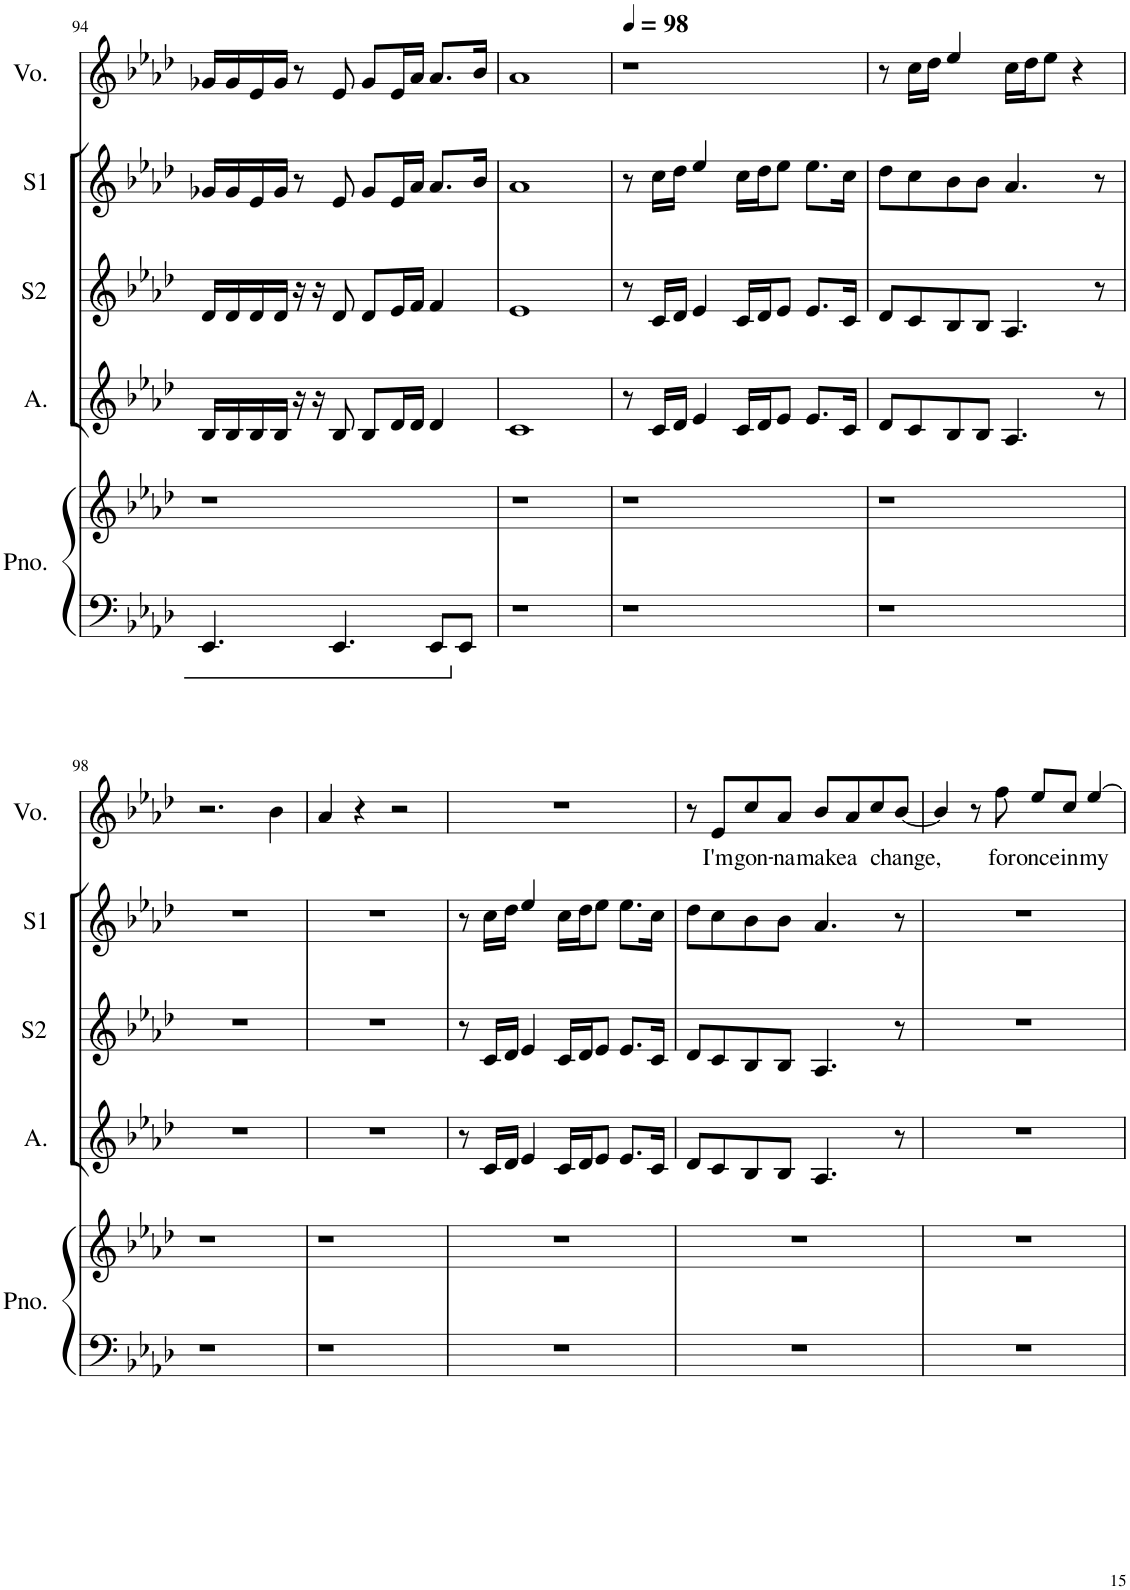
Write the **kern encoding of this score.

**kern	**kern	**kern	**kern	**kern	**kern	**text
*part5	*part5	*part4	*part3	*part2	*part1	*part1
*staff6	*staff5	*staff4	*staff3	*staff2	*staff1	*staff1
*I"Piano	*	*I"Alto	*I"Soprano 2	*I"Soprano 1	*I"Voice	*
*I'Pno.	*	*I'A.	*I'S2	*I'S1	*I'Vo.	*
!!LO:PB:g=z
*clefF4	*clefG2	*clefG2	*clefG2	*clefG2	*clefG2	*
*k[b-e-a-d-]	*k[b-e-a-d-]	*k[b-e-a-d-]	*k[b-e-a-d-]	*k[b-e-a-d-]	*k[b-e-a-d-]	*
*A-:	*A-:	*A-:	*A-:	*A-:	*A-:	*
*M4/4	*M4/4	*M4/4	*M4/4	*M4/4	*M4/4	*
=94	=94	=94	=94	=94	=94	=94
4.EE-/	1r	16B-/LL	16d-/LL	16g-X/LL	16g-X/LL	.
.	.	16B-/	16d-/	16g-/	16g-/	.
.	.	16B-/	16d-/	16e-/	16e-/	.
.	.	16B-/JJ	16d-/JJ	16g-/JJ	16g-/JJ	.
.	.	16r	16r	8r	8r	.
.	.	16r	16r	.	.	.
4.EE-/	.	8B-/	8d-/	8e-/	8e-/	.
.	.	8B-/L	8d-/L	8g-/L	8g-/L	.
.	.	16d-/L	16e-/L	16e-/L	16e-/L	.
.	.	16d-/JJ	16f/JJ	16a-/JJ	16a-/JJ	.
8EE-/L	.	4d-/	4f/	8.a-/L	8.a-/L	.
8EE-/J	.	.	.	.	.	.
.	.	.	.	16b-/Jk	16b-/Jk	.
=95	=95	=95	=95	=95	=95	=95
1r	1r	1c	1e-	1a-	1a-	.
=96	=96	=96	=96	=96	=96	=96
*	*	*	*	*	*MM98	*
1r	1r	8r	8r	8r	1r	.
.	.	16c/LL	16c/LL	16cc\LL	.	.
.	.	16d-/JJ	16d-/JJ	16dd-\JJ	.	.
.	.	4e-/	4e-/	4ee-/	.	.
.	.	16c/LL	16c/LL	16cc\LL	.	.
.	.	16d-/J	16d-/J	16dd-\J	.	.
.	.	8e-/J	8e-/J	8ee-\J	.	.
.	.	8.e-/L	8.e-/L	8.ee-\L	.	.
.	.	16c/Jk	16c/Jk	16cc\Jk	.	.
=97	=97	=97	=97	=97	=97	=97
1r	1r	8d-/L	8d-/L	8dd-\L	8r	.
.	.	8c/	8c/	8cc\	16cc\LL	.
.	.	.	.	.	16dd-\JJ	.
.	.	8B-/	8B-/	8b-\	4ee-/	.
.	.	8B-/J	8B-/J	8b-\J	.	.
.	.	4.A-/	4.A-/	4.a-/	16cc\LL	.
.	.	.	.	.	16dd-\J	.
.	.	.	.	.	8ee-\J	.
.	.	.	.	.	4r	.
.	.	8r	8r	8r	.	.
!!LO:LB:g=z
=98	=98	=98	=98	=98	=98	=98
1r	1r	1r	1r	1r	2.r	.
.	.	.	.	.	4b-\	.
=99	=99	=99	=99	=99	=99	=99
1r	1r	1r	1r	1r	4a-/	.
.	.	.	.	.	4r	.
.	.	.	.	.	2r	.
=100	=100	=100	=100	=100	=100	=100
1r	1r	8r	8r	8r	1r	.
.	.	16c/LL	16c/LL	16cc\LL	.	.
.	.	16d-/JJ	16d-/JJ	16dd-\JJ	.	.
.	.	4e-/	4e-/	4ee-/	.	.
.	.	16c/LL	16c/LL	16cc\LL	.	.
.	.	16d-/J	16d-/J	16dd-\J	.	.
.	.	8e-/J	8e-/J	8ee-\J	.	.
.	.	8.e-/L	8.e-/L	8.ee-\L	.	.
.	.	16c/Jk	16c/Jk	16cc\Jk	.	.
=101	=101	=101	=101	=101	=101	=101
1r	1r	8d-/L	8d-/L	8dd-\L	8r	.
!	!	!	!	!	!	!LO:LY:b
.	.	8c/	8c/	8cc\	8e-/L	I'm
!	!	!	!	!	!	!LO:LY:b
.	.	8B-/	8B-/	8b-\	8cc/	gon-
!	!	!	!	!	!	!LO:LY:b
.	.	8B-/J	8B-/J	8b-\J	8a-/J	-na
!	!	!	!	!	!	!LO:LY:b
.	.	4.A-/	4.A-/	4.a-/	8b-/L	make
!	!	!	!	!	!	!LO:LY:b
.	.	.	.	.	8a-/	a
!	!	!	!	!	!	!LO:LY:b
.	.	.	.	.	8cc/	change,
.	.	8r	8r	8r	[8b-/J	.
=102	=102	=102	=102	=102	=102	=102
1r	1r	1r	1r	1r	4b-/]	.
.	.	.	.	.	8r	.
!	!	!	!	!	!	!LO:LY:b
.	.	.	.	.	8ff\	for
!	!	!	!	!	!	!LO:LY:b
.	.	.	.	.	8ee-/L	once
!	!	!	!	!	!	!LO:LY:b
.	.	.	.	.	8cc/J	in
!	!	!	!	!	!	!LO:LY:b
.	.	.	.	.	[4ee-/	my
=	=	=	=	=	=	=
*-	*-	*-	*-	*-	*-	*-
